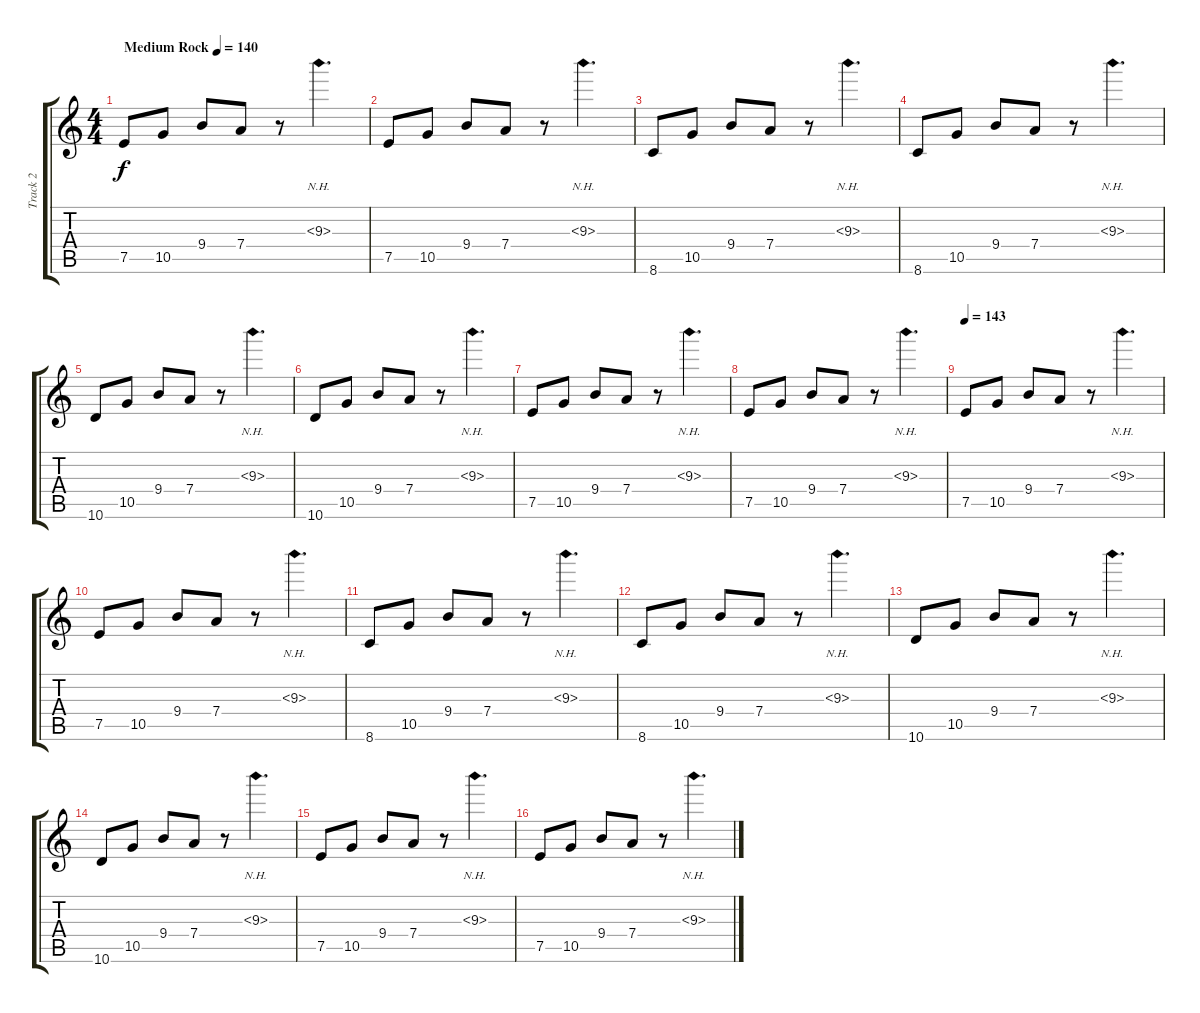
\track ("Track 2" "Track 2") {instrument overdrivenguitar}
\staff {score tabs}
\tuning (E4 B3 G3 D3 A2 E2) {hide}
\ts (4 4)
\tempo (140 "Medium Rock")
\clef g2
\ks c
7.5.8{dy f instrument overdrivenguitar} 10.5.8 9.4.8 7.4.8 r.8 9.3{nh}.4{d} |
7.5.8 10.5.8 9.4.8 7.4.8 r.8 9.3{nh}.4{d} |
8.6.8 10.5.8 9.4.8 7.4.8 r.8 9.3{nh}.4{d} |
8.6.8 10.5.8 9.4.8 7.4.8 r.8 9.3{nh}.4{d} |
10.6.8 10.5.8 9.4.8 7.4.8 r.8 9.3{nh}.4{d} |
10.6.8 10.5.8 9.4.8 7.4.8 r.8 9.3{nh}.4{d} |
7.5.8 10.5.8 9.4.8 7.4.8 r.8 9.3{nh}.4{d} |
7.5.8 10.5.8 9.4.8 7.4.8 r.8 9.3{nh}.4{d} |
\tempo 143
7.5.8 10.5.8 9.4.8 7.4.8 r.8 9.3{nh}.4{d} |
7.5.8 10.5.8 9.4.8 7.4.8 r.8 9.3{nh}.4{d} |
8.6.8 10.5.8 9.4.8 7.4.8 r.8 9.3{nh}.4{d} |
8.6.8 10.5.8 9.4.8 7.4.8 r.8 9.3{nh}.4{d} |
10.6.8 10.5.8 9.4.8 7.4.8 r.8 9.3{nh}.4{d} |
10.6.8 10.5.8 9.4.8 7.4.8 r.8 9.3{nh}.4{d} |
7.5.8 10.5.8 9.4.8 7.4.8 r.8 9.3{nh}.4{d} |
7.5.8 10.5.8 9.4.8 7.4.8 r.8 9.3{nh}.4{d}
